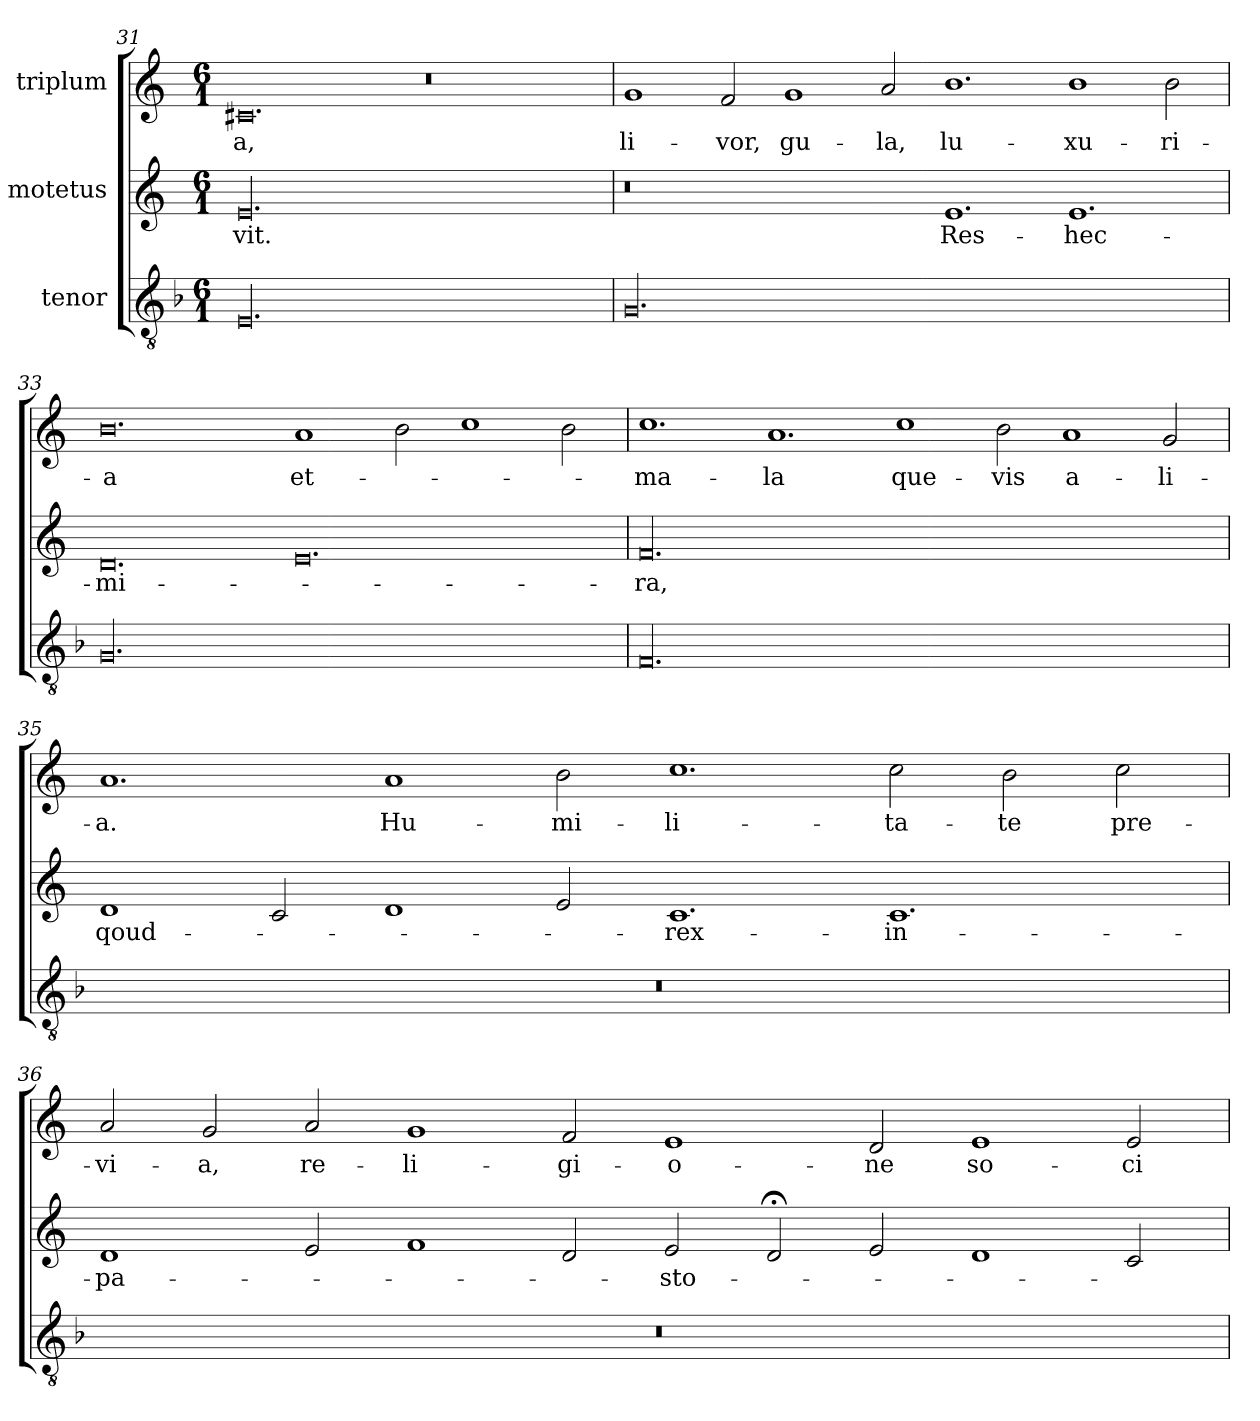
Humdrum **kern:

**kern	**kern	**text	**kern	**text
*part3	*part2	*part2	*part1	*part1
*staff3	*staff2	*staff2	*staff1	*staff1
*I"tenor	*I"motetus	*	*I"triplum	*
*clefGv2	*clefG2	*	*clefG2	*
*k[b-]	*k[]	*	*k[]	*
*F:	*C:	*	*C:	*
*M6/1	*M6/1	*	*M6/1	*
=31	=31	=31	=31	=31
00.E/	00.e/	-vit.	0.c#X/	-a,
.	.	.	0.r	.
=32	=32	=32	=32	=32
00.G/	0.r	.	1g/	li-
.	.	.	2f/	-vor,
.	.	.	1g/	gu-
.	.	.	2a/	-la,
.	1.e/	Res-	1.b\	lu-
.	1.e/	hec-	1b\	-xu-
.	.	.	2b\	-ri-
!!LO:LB:g=z
=33	=33	=33	=33	=33
00.G/	0.d/	mi-	0.b\	-a
.	0.e/	.	1a/	et-
.	.	.	2b\	.
.	.	.	1cc\	.
.	.	.	2b\	.
=34	=34	=34	=34	=34
00.F/	00.f/	-ra,	1.cc\	ma-
.	.	.	1.a/	-la
.	.	.	1cc\	que-
.	.	.	2b\	-vis
.	.	.	1a/	a-
.	.	.	2g/	-li-
=35	=35	=35	=35	=35
00.r	1d/	qoud-	1.a/	-a.
.	2c/	.	.	.
.	1d/	.	1a/	Hu-
.	2e/	.	2b\	-mi-
.	1.c/	rex-	1.cc\	-li-
.	1.c/	in-	2cc\	-ta-
.	.	.	2b\	-te
.	.	.	2cc\	pre-
!!LO:PB:g=z
=36	=36	=36	=36	=36
00.r	1d/	pa-	2a/	-vi-
.	.	.	2g/	-a,
.	2e/	.	2a/	re-
.	1f/	.	1g/	-li-
.	2d/	.	2f/	-gi-
.	2e/	-sto-	1e/	-o-
.	2d;</	.	.	.
.	2e/	.	2d/	-ne
.	1d/	.	1e/	so-
.	2c/	.	2e/	-ci-
=	=	=	=	=
*-	*-	*-	*-	*-
